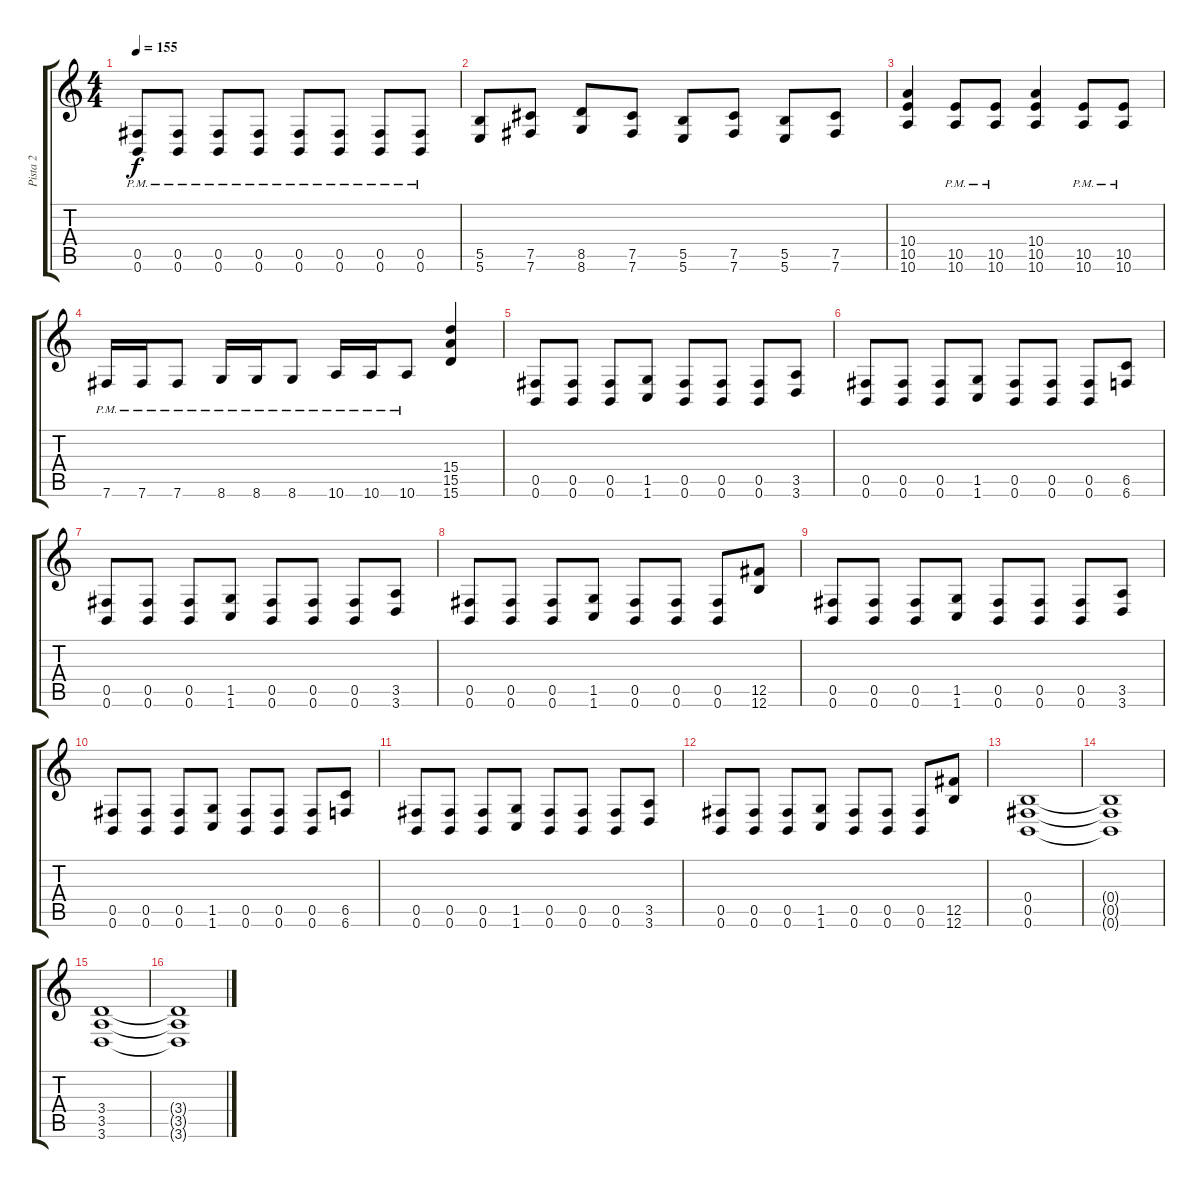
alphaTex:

\track ("Pista 2" "Pista 2") {instrument distortionguitar}
\staff {score tabs}
\tuning (Db4 Ab3 E3 B2 Gb2 B1) {hide}
\ts (4 4)
\tempo 155
\clef g2
\ks c
(0.5{pm} 0.6{pm}).8{dy f} (0.5{pm} 0.6{pm}).8 (0.5{pm} 0.6{pm}).8 (0.5{pm} 0.6{pm}).8 (0.5{pm} 0.6{pm}).8 (0.5{pm} 0.6{pm}).8 (0.5{pm} 0.6{pm}).8 (0.5{pm} 0.6{pm}).8 |
(5.5 5.6).8 (7.5 7.6).8 (8.5 8.6).8 (7.5 7.6).8 (5.5 5.6).8 (7.5 7.6).8 (5.5 5.6).8 (7.5 7.6).8 |
(10.4 10.5 10.6).4 (10.5{pm} 10.6{pm}).8 (10.5{pm} 10.6{pm}).8 (10.4 10.5 10.6).4 (10.5{pm} 10.6{pm}).8 (10.5{pm} 10.6{pm}).8 |
7.6{pm}.16 7.6{pm}.16 7.6{pm}.8 8.6{pm}.16 8.6{pm}.16 8.6{pm}.8 10.6{pm}.16 10.6{pm}.16 10.6{pm}.8 (15.4 15.5 15.6).4 |
(0.5 0.6).8 (0.5 0.6).8 (0.5 0.6).8 (1.5 1.6).8 (0.5 0.6).8 (0.5 0.6).8 (0.5 0.6).8 (3.5 3.6).8 |
(0.5 0.6).8 (0.5 0.6).8 (0.5 0.6).8 (1.5 1.6).8 (0.5 0.6).8 (0.5 0.6).8 (0.5 0.6).8 (6.5 6.6).8 |
(0.5 0.6).8 (0.5 0.6).8 (0.5 0.6).8 (1.5 1.6).8 (0.5 0.6).8 (0.5 0.6).8 (0.5 0.6).8 (3.5 3.6).8 |
(0.5 0.6).8 (0.5 0.6).8 (0.5 0.6).8 (1.5 1.6).8 (0.5 0.6).8 (0.5 0.6).8 (0.5 0.6).8 (12.5 12.6).8 |
(0.5 0.6).8 (0.5 0.6).8 (0.5 0.6).8 (1.5 1.6).8 (0.5 0.6).8 (0.5 0.6).8 (0.5 0.6).8 (3.5 3.6).8 |
(0.5 0.6).8 (0.5 0.6).8 (0.5 0.6).8 (1.5 1.6).8 (0.5 0.6).8 (0.5 0.6).8 (0.5 0.6).8 (6.5 6.6).8 |
(0.5 0.6).8 (0.5 0.6).8 (0.5 0.6).8 (1.5 1.6).8 (0.5 0.6).8 (0.5 0.6).8 (0.5 0.6).8 (3.5 3.6).8 |
(0.5 0.6).8 (0.5 0.6).8 (0.5 0.6).8 (1.5 1.6).8 (0.5 0.6).8 (0.5 0.6).8 (0.5 0.6).8 (12.5 12.6).8 |
(0.4 0.5 0.6).1 |
(0.4{t} 0.5{t} 0.6{t}).1 |
(3.4 3.5 3.6).1 |
(3.4{t} 3.5{t} 3.6{t}).1
